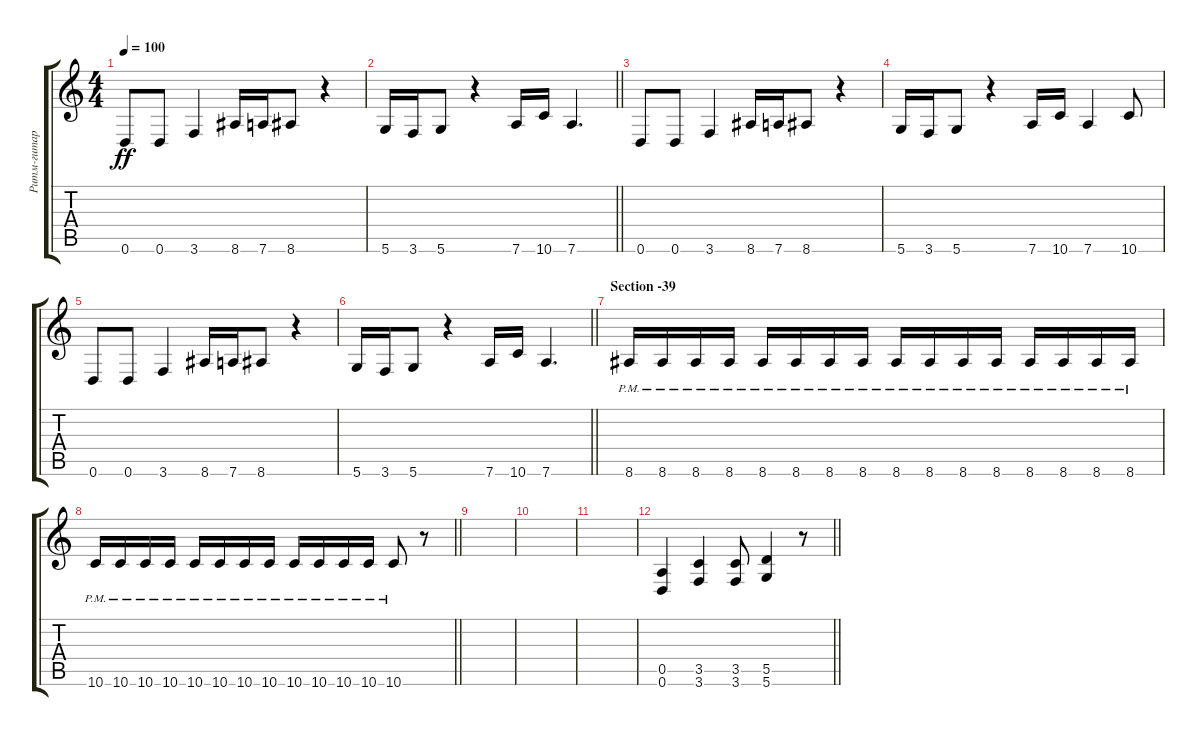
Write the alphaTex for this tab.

\track ("Ритм-гитара (Правая) " "Ритм-гитар") {instrument distortionguitar}
\staff {score tabs}
\tuning (D4 B3 G3 D3 A2 D2) {hide}
\ts (4 4)
\tempo 100
\clef g2
\ks c
0.6.8{dy ff} 0.6.8 3.6.4 8.6.16 7.6.16 8.6.8 r.4 |
\barLineRight lightlight
5.6.16 3.6.16 5.6.8 r.4 7.6.16 10.6.16 7.6.4{d} |
0.6.8 0.6.8 3.6.4 8.6.16 7.6.16 8.6.8 r.4 |
5.6.16 3.6.16 5.6.8 r.4 7.6.16 10.6.16 7.6.4 10.6.8 |
0.6.8 0.6.8 3.6.4 8.6.16 7.6.16 8.6.8 r.4 |
\barLineRight lightlight
5.6.16 3.6.16 5.6.8 r.4 7.6.16 10.6.16 7.6.4{d} |
\section ("" "Section -39")
8.6{pm}.16 8.6{pm}.16 8.6{pm}.16 8.6{pm}.16 8.6{pm}.16 8.6{pm}.16 8.6{pm}.16 8.6{pm}.16 8.6{pm}.16 8.6{pm}.16 8.6{pm}.16 8.6{pm}.16 8.6{pm}.16 8.6{pm}.16 8.6{pm}.16 8.6{pm}.16 |
\barLineRight lightlight
10.6{pm}.16 10.6{pm}.16 10.6{pm}.16 10.6{pm}.16 10.6{pm}.16 10.6{pm}.16 10.6{pm}.16 10.6{pm}.16 10.6{pm}.16 10.6{pm}.16 10.6{pm}.16 10.6{pm}.16 10.6{pm}.8 r.8 |
|
|
|
\barLineRight lightlight
(0.5 0.6).4 (3.5 3.6).4 (3.5 3.6).8 (5.5 5.6).4 r.8
